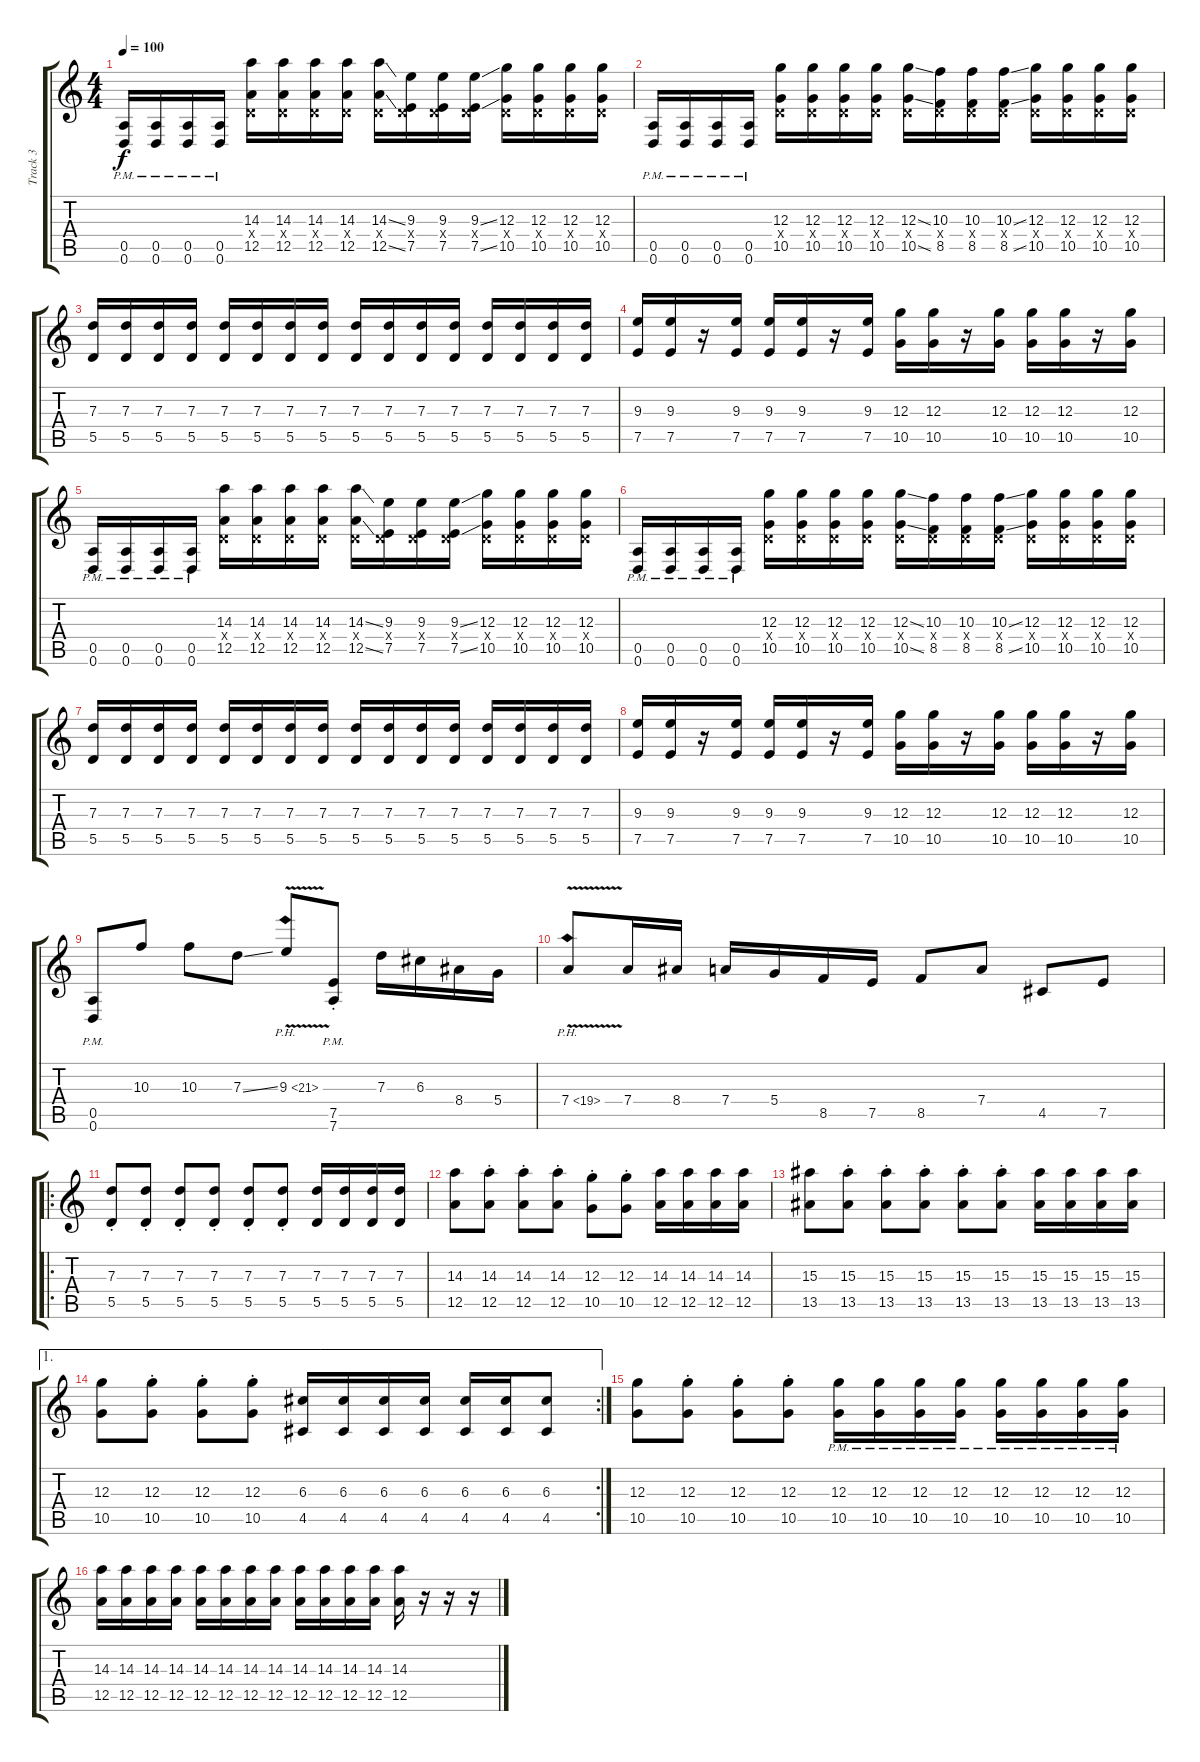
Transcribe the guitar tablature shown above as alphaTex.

\track ("Track 3" "Track 3") {instrument distortionguitar}
\staff {score tabs}
\tuning (E4 B3 G3 D3 A2 D2) {hide}
\ts (4 4)
\tempo 100
\clef g2
\ks c
(0.5{pm} 0.6{pm}).16{dy f} (0.5{pm} 0.6{pm}).16 (0.5{pm} 0.6{pm}).16 (0.5{pm} 0.6{pm}).16 (14.3 0.4{x} 12.5).16 (14.3 0.4{x} 12.5).16 (14.3 0.4{x} 12.5).16 (14.3 0.4{x} 12.5).16 (14.3{ss} 0.4{x} 12.5{ss}).16 (9.3 0.4{x} 7.5).16 (9.3 0.4{x} 7.5).16 (9.3{ss} 0.4{x} 7.5{ss}).16 (12.3 0.4{x} 10.5).16 (12.3 0.4{x} 10.5).16 (12.3 0.4{x} 10.5).16 (12.3 0.4{x} 10.5).16 |
(0.5{pm} 0.6{pm}).16 (0.5{pm} 0.6{pm}).16 (0.5{pm} 0.6{pm}).16 (0.5{pm} 0.6{pm}).16 (12.3 0.4{x} 10.5).16 (12.3 0.4{x} 10.5).16 (12.3 0.4{x} 10.5).16 (12.3 0.4{x} 10.5).16 (12.3{ss} 0.4{x} 10.5{ss}).16 (10.3 0.4{x} 8.5).16 (10.3 0.4{x} 8.5).16 (10.3{ss} 0.4{x} 8.5{ss}).16 (12.3 0.4{x} 10.5).16 (12.3 0.4{x} 10.5).16 (12.3 0.4{x} 10.5).16 (12.3 0.4{x} 10.5).16 |
(7.3 5.5).16 (7.3 5.5).16 (7.3 5.5).16 (7.3 5.5).16 (7.3 5.5).16 (7.3 5.5).16 (7.3 5.5).16 (7.3 5.5).16 (7.3 5.5).16 (7.3 5.5).16 (7.3 5.5).16 (7.3 5.5).16 (7.3 5.5).16 (7.3 5.5).16 (7.3 5.5).16 (7.3 5.5).16 |
(9.3 7.5).16 (9.3 7.5).16 r.16 (9.3 7.5).16 (9.3 7.5).16 (9.3 7.5).16 r.16 (9.3 7.5).16 (12.3 10.5).16 (12.3 10.5).16 r.16 (12.3 10.5).16 (12.3 10.5).16 (12.3 10.5).16 r.16 (12.3 10.5).16 |
(0.5{pm} 0.6{pm}).16 (0.5{pm} 0.6{pm}).16 (0.5{pm} 0.6{pm}).16 (0.5{pm} 0.6{pm}).16 (14.3 0.4{x} 12.5).16 (14.3 0.4{x} 12.5).16 (14.3 0.4{x} 12.5).16 (14.3 0.4{x} 12.5).16 (14.3{ss} 0.4{x} 12.5{ss}).16 (9.3 0.4{x} 7.5).16 (9.3 0.4{x} 7.5).16 (9.3{ss} 0.4{x} 7.5{ss}).16 (12.3 0.4{x} 10.5).16 (12.3 0.4{x} 10.5).16 (12.3 0.4{x} 10.5).16 (12.3 0.4{x} 10.5).16 |
(0.5{pm} 0.6{pm}).16 (0.5{pm} 0.6{pm}).16 (0.5{pm} 0.6{pm}).16 (0.5{pm} 0.6{pm}).16 (12.3 0.4{x} 10.5).16 (12.3 0.4{x} 10.5).16 (12.3 0.4{x} 10.5).16 (12.3 0.4{x} 10.5).16 (12.3{ss} 0.4{x} 10.5{ss}).16 (10.3 0.4{x} 8.5).16 (10.3 0.4{x} 8.5).16 (10.3{ss} 0.4{x} 8.5{ss}).16 (12.3 0.4{x} 10.5).16 (12.3 0.4{x} 10.5).16 (12.3 0.4{x} 10.5).16 (12.3 0.4{x} 10.5).16 |
(7.3 5.5).16 (7.3 5.5).16 (7.3 5.5).16 (7.3 5.5).16 (7.3 5.5).16 (7.3 5.5).16 (7.3 5.5).16 (7.3 5.5).16 (7.3 5.5).16 (7.3 5.5).16 (7.3 5.5).16 (7.3 5.5).16 (7.3 5.5).16 (7.3 5.5).16 (7.3 5.5).16 (7.3 5.5).16 |
(9.3 7.5).16 (9.3 7.5).16 r.16 (9.3 7.5).16 (9.3 7.5).16 (9.3 7.5).16 r.16 (9.3 7.5).16 (12.3 10.5).16 (12.3 10.5).16 r.16 (12.3 10.5).16 (12.3 10.5).16 (12.3 10.5).16 r.16 (12.3 10.5).16 |
(0.5{pm} 0.6{pm}).8 10.3.8 10.3.8 7.3{ss}.8 9.3{ph 12 v}.8 (7.5{pm st} 7.6{pm st}).8 7.3.16 6.3.16 8.4.16 5.4.16 |
7.4{ph 12 v}.8 7.4.16 8.4.16 7.4.16 5.4.16 8.5.16 7.5.16 8.5.8 7.4.8 4.5.8 7.5.8 |
\ro
(7.3{st} 5.5{st}).8 (7.3{st} 5.5{st}).8 (7.3{st} 5.5{st}).8 (7.3{st} 5.5{st}).8 (7.3{st} 5.5{st}).8 (7.3{st} 5.5{st}).8 (7.3 5.5).16 (7.3 5.5).16 (7.3 5.5).16 (7.3 5.5).16 |
(14.3 12.5).8 (14.3{st} 12.5{st}).8 (14.3{st} 12.5{st}).8 (14.3{st} 12.5{st}).8 (12.3{st} 10.5{st}).8 (12.3{st} 10.5{st}).8 (14.3 12.5).16 (14.3 12.5).16 (14.3 12.5).16 (14.3 12.5).16 |
(15.3 13.5).8 (15.3{st} 13.5{st}).8 (15.3{st} 13.5{st}).8 (15.3{st} 13.5{st}).8 (15.3{st} 13.5{st}).8 (15.3{st} 13.5{st}).8 (15.3 13.5).16 (15.3 13.5).16 (15.3 13.5).16 (15.3 13.5).16 |
\ae 1
\rc 2
(12.3 10.5).8 (12.3{st} 10.5{st}).8 (12.3{st} 10.5{st}).8 (12.3{st} 10.5{st}).8 (6.3 4.5).16 (6.3 4.5).16 (6.3 4.5).16 (6.3 4.5).16 (6.3 4.5).16 (6.3 4.5).16 (6.3 4.5).8 |
(12.3 10.5).8 (12.3{st} 10.5{st}).8 (12.3{st} 10.5{st}).8 (12.3{st} 10.5{st}).8 (12.3{pm} 10.5{pm}).16 (12.3{pm} 10.5{pm}).16 (12.3{pm} 10.5{pm}).16 (12.3{pm} 10.5{pm}).16 (12.3{pm} 10.5{pm}).16 (12.3{pm} 10.5{pm}).16 (12.3{pm} 10.5{pm}).16 (12.3{pm} 10.5{pm}).16 |
(14.3 12.5).16 (14.3 12.5).16 (14.3 12.5).16 (14.3 12.5).16 (14.3 12.5).16 (14.3 12.5).16 (14.3 12.5).16 (14.3 12.5).16 (14.3 12.5).16 (14.3 12.5).16 (14.3 12.5).16 (14.3 12.5).16 (14.3 12.5).16 r.16 r.16 r.16
